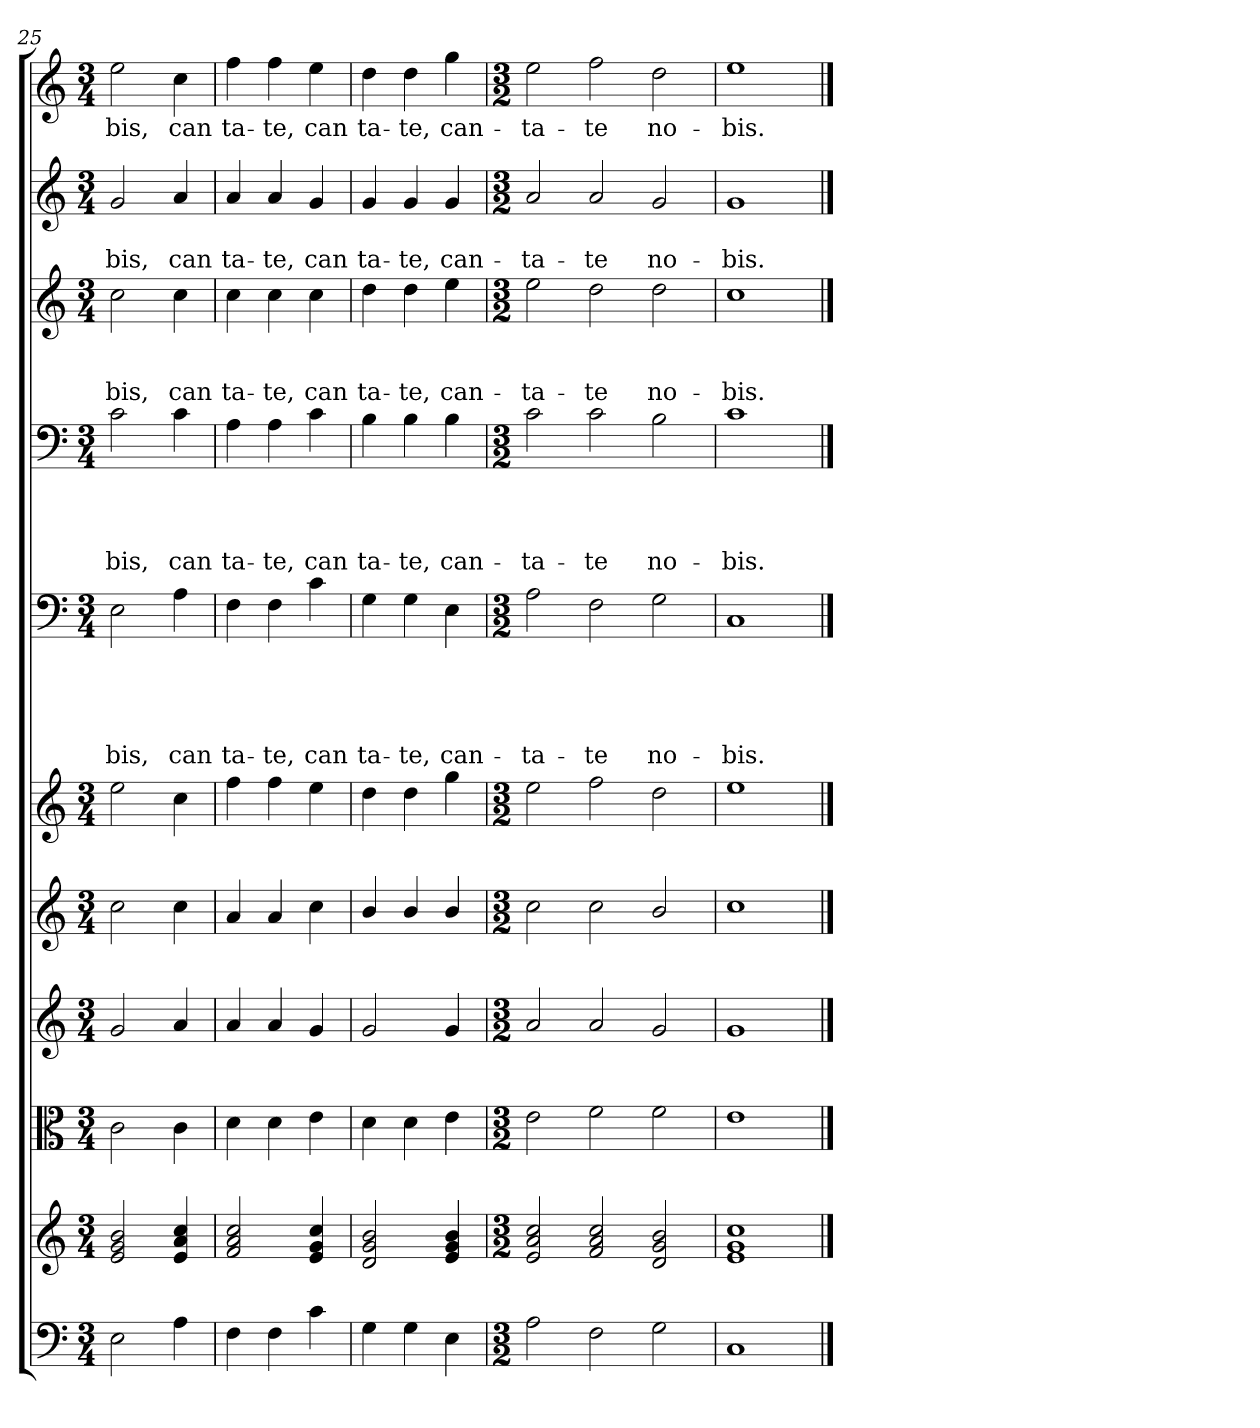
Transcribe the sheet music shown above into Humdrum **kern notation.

**kern	**kern	**kern	**kern	**kern	**kern	**kern	**text	**text	**text	**text	**text	**kern	**text	**text	**text	**text	**kern	**text	**text	**text	**kern	**text	**text	**kern	**text
*part10	*part10	*part9	*part8	*part7	*part6	*part5	*part5	*part5	*part5	*part5	*part5	*part4	*part4	*part4	*part4	*part4	*part3	*part3	*part3	*part3	*part2	*part2	*part2	*part1	*part1
*staff11	*staff10	*staff9	*staff8	*staff7	*staff6	*staff5	*staff5	*staff5	*staff5	*staff5	*staff5	*staff4	*staff4	*staff4	*staff4	*staff4	*staff3	*staff3	*staff3	*staff3	*staff2	*staff2	*staff2	*staff1	*staff1
*clefF4	*clefG2	*clefC3	*clefG2	*clefG2	*clefG2	*clefF4	*	*	*	*	*	*clefF4	*	*	*	*	*clefG2	*	*	*	*clefG2	*	*	*clefG2	*
*	*	*	*	*	*	*	*	*	*	*	*	*	*	*	*	*	*ITrd7c12	*	*	*	*	*	*	*	*
*k[]	*k[]	*k[]	*k[]	*k[]	*k[]	*k[]	*	*	*	*	*	*k[]	*	*	*	*	*k[]	*	*	*	*k[]	*	*	*k[]	*
*C:	*C:	*C:	*C:	*C:	*C:	*C:	*	*	*	*	*	*C:	*	*	*	*	*C:	*	*	*	*C:	*	*	*C:	*
*M3/4	*M3/4	*M3/4	*M3/4	*M3/4	*M3/4	*M3/4	*	*	*	*	*	*M3/4	*	*	*	*	*M3/4	*	*	*	*M3/4	*	*	*M3/4	*
=25	=25	=25	=25	=25	=25	=25	=25	=25	=25	=25	=25	=25	=25	=25	=25	=25	=25	=25	=25	=25	=25	=25	=25	=25	=25
*	*^	*	*	*	*	*	*	*	*	*	*	*	*	*	*	*	*	*	*	*	*	*	*	*	*
*	*	*^	*	*	*	*	*	*	*	*	*	*	*	*	*	*	*	*	*	*	*	*	*	*	*	*
!	!	!	!	!	!	!	!	!	!	!	!	!	!LO:LY:b	!	!	!	!	!LO:LY:b	!	!	!	!LO:LY:b	!	!	!LO:LY:b	!	!LO:LY:b
2E\	2e/ 2g/ 2b/	2.ryy	2.ryy	2c\	2g/	2cc\	2ee\	2E\	.	.	.	.	-bis,	2c\	.	.	.	-bis,	2c\	.	.	-bis,	2g/	.	-bis,	2ee\	-bis,
!	!	!	!	!	!	!	!	!	!	!	!	!	!LO:LY:b	!	!	!	!	!LO:LY:b	!	!	!	!LO:LY:b	!	!	!LO:LY:b	!	!LO:LY:b
4A\	4e/ 4a/ 4cc/	.	.	4c\	4a/	4cc\	4cc\	4A\	.	.	.	.	can	4c\	.	.	.	can	4c\	.	.	can	4a/	.	can	4cc\	can
=26	=26	=26	=26	=26	=26	=26	=26	=26	=26	=26	=26	=26	=26	=26	=26	=26	=26	=26	=26	=26	=26	=26	=26	=26	=26	=26	=26
!	!	!	!	!	!	!	!	!	!	!	!	!	!LO:LY:b	!	!	!	!	!LO:LY:b	!	!	!	!LO:LY:b	!	!	!LO:LY:b	!	!LO:LY:b
4F\	2f/ 2a/ 2cc/	2.ryy	2.ryy	4d\	4a/	4a/	4ff\	4F\	.	.	.	.	ta-	4A\	.	.	.	ta-	4c\	.	.	ta-	4a/	.	ta-	4ff\	ta-
!	!	!	!	!	!	!	!	!	!	!	!	!	!LO:LY:b	!	!	!	!	!LO:LY:b	!	!	!	!LO:LY:b	!	!	!LO:LY:b	!	!LO:LY:b
4F\	.	.	.	4d\	4a/	4a/	4ff\	4F\	.	.	.	.	-te,	4A\	.	.	.	-te,	4c\	.	.	-te,	4a/	.	-te,	4ff\	-te,
!	!	!	!	!	!	!	!	!	!	!	!	!	!LO:LY:b	!	!	!	!	!LO:LY:b	!	!	!	!LO:LY:b	!	!	!LO:LY:b	!	!LO:LY:b
4c\	4e/ 4g/ 4cc/	.	.	4e\	4g/	4cc\	4ee\	4c\	.	.	.	.	can	4c\	.	.	.	can	4c\	.	.	can	4g/	.	can	4ee\	can
=27	=27	=27	=27	=27	=27	=27	=27	=27	=27	=27	=27	=27	=27	=27	=27	=27	=27	=27	=27	=27	=27	=27	=27	=27	=27	=27	=27
!	!	!	!	!	!	!	!	!	!	!	!	!	!LO:LY:b	!	!	!	!	!LO:LY:b	!	!	!	!LO:LY:b	!	!	!LO:LY:b	!	!LO:LY:b
4G\	2d/ 2g/ 2b/	2.ryy	2.ryy	4d\	2g/	4b/	4dd\	4G\	.	.	.	.	ta-	4B\	.	.	.	ta-	4d\	.	.	ta-	4g/	.	ta-	4dd\	ta-
!	!	!	!	!	!	!	!	!	!	!	!	!	!LO:LY:b	!	!	!	!	!LO:LY:b	!	!	!	!LO:LY:b	!	!	!LO:LY:b	!	!LO:LY:b
4G\	.	.	.	4d\	.	4b/	4dd\	4G\	.	.	.	.	-te,	4B\	.	.	.	-te,	4d\	.	.	-te,	4g/	.	-te,	4dd\	-te,
!	!	!	!	!	!	!	!	!	!	!	!	!	!LO:LY:b	!	!	!	!	!LO:LY:b	!	!	!	!LO:LY:b	!	!	!LO:LY:b	!	!LO:LY:b
4E\	4e/ 4g/ 4b/	.	.	4e\	4g/	4b/	4gg\	4E\	.	.	.	.	can-	4B\	.	.	.	can-	4e\	.	.	can-	4g/	.	can-	4gg\	can-
=28	=28	=28	=28	=28	=28	=28	=28	=28	=28	=28	=28	=28	=28	=28	=28	=28	=28	=28	=28	=28	=28	=28	=28	=28	=28	=28	=28
*M3/2	*M3/2	*	*	*M3/2	*M3/2	*M3/2	*M3/2	*M3/2	*	*	*	*	*	*M3/2	*	*	*	*	*M3/2	*	*	*	*M3/2	*	*	*M3/2	*
!	!	!	!	!	!	!	!	!	!	!	!	!	!LO:LY:b	!	!	!	!	!LO:LY:b	!	!	!	!LO:LY:b	!	!	!LO:LY:b	!	!LO:LY:b
2A\	2e/ 2a/ 2cc/	1.ryy	1.ryy	2e\	2a/	2cc\	2ee\	2A\	.	.	.	.	-ta-	2c\	.	.	.	-ta-	2e\	.	.	-ta-	2a/	.	-ta-	2ee\	-ta-
!	!	!	!	!	!	!	!	!	!	!	!	!	!LO:LY:b	!	!	!	!	!LO:LY:b	!	!	!	!LO:LY:b	!	!	!LO:LY:b	!	!LO:LY:b
2F\	2f/ 2a/ 2cc/	.	.	2f\	2a/	2cc\	2ff\	2F\	.	.	.	.	-te	2c\	.	.	.	-te	2d\	.	.	-te	2a/	.	-te	2ff\	-te
!	!	!	!	!	!	!	!	!	!	!	!	!	!LO:LY:b	!	!	!	!	!LO:LY:b	!	!	!	!LO:LY:b	!	!	!LO:LY:b	!	!LO:LY:b
2G\	2d/ 2g/ 2b/	.	.	2f\	2g/	2b/	2dd\	2G\	.	.	.	.	no-	2B\	.	.	.	no-	2d\	.	.	no-	2g/	.	no-	2dd\	no-
=29	=29	=29	=29	=29	=29	=29	=29	=29	=29	=29	=29	=29	=29	=29	=29	=29	=29	=29	=29	=29	=29	=29	=29	=29	=29	=29	=29
!	!	!	!	!	!	!	!	!	!	!	!	!	!LO:LY:b	!	!	!	!	!LO:LY:b	!	!	!	!LO:LY:b	!	!	!LO:LY:b	!	!LO:LY:b
1C	1e 1g 1cc	1ryy	1ryy	1e	1g	1cc	1ee	1C	.	.	.	.	-bis.	1c	.	.	.	-bis.	1c	.	.	-bis.	1g	.	-bis.	1ee	-bis.
*	*v	*v	*v	*	*	*	*	*	*	*	*	*	*	*	*	*	*	*	*	*	*	*	*	*	*	*	*
==	==	==	==	==	==	==	==	==	==	==	==	==	==	==	==	==	==	==	==	==	==	==	==	==	==
*-	*-	*-	*-	*-	*-	*-	*-	*-	*-	*-	*-	*-	*-	*-	*-	*-	*-	*-	*-	*-	*-	*-	*-	*-	*-
